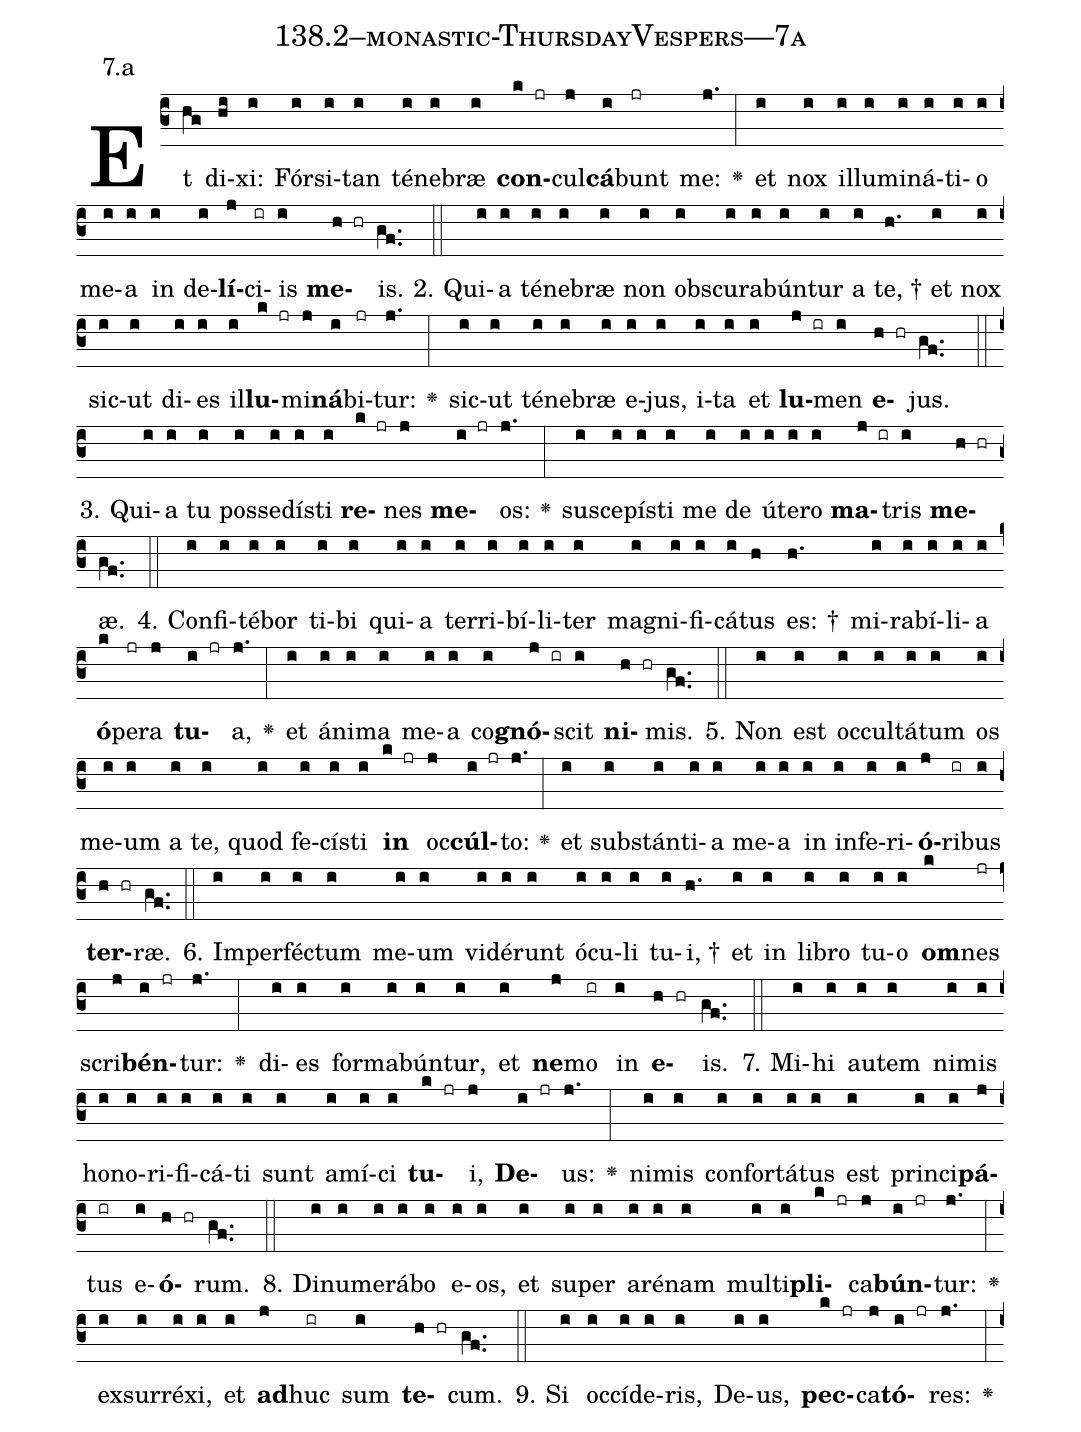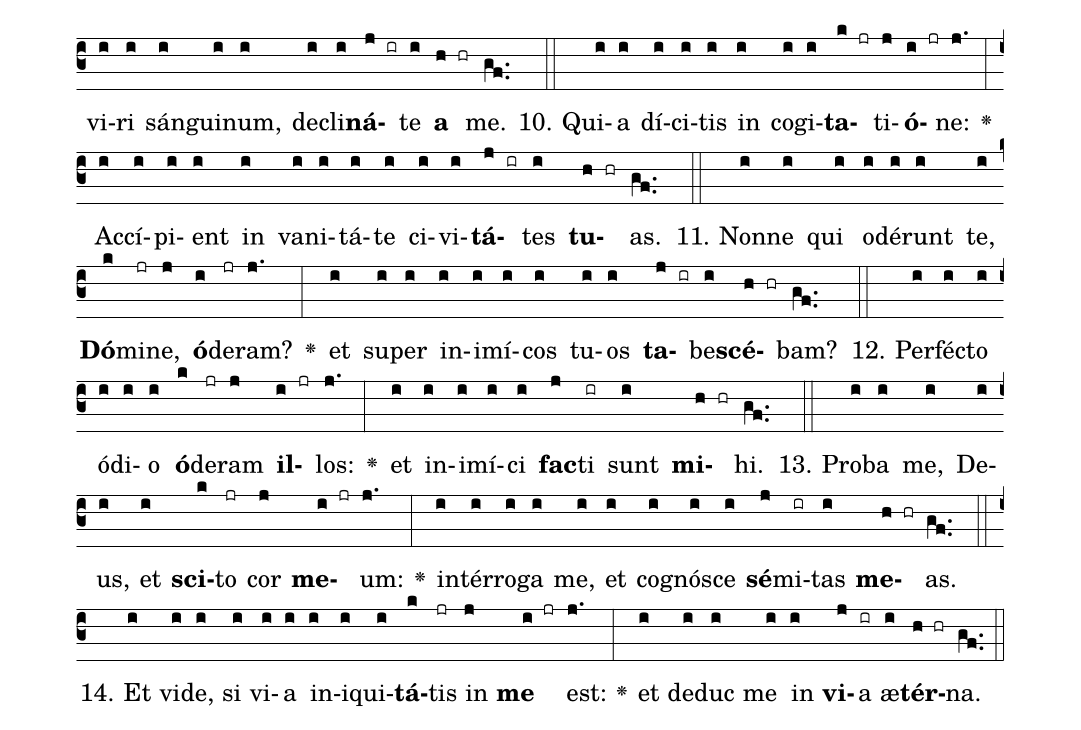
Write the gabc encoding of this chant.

name: 138.2--monastic-ThursdayVespers---7a;
annotation: 7.a;
%%
(c3)Et(hg) di(hi)xi:(i) Fór(i)si(i)tan(i) té(i)ne(i)bræ(i) <b>con</b>(k jr)cul(j)<b>cá</b>(i)bunt(jr) me:(j.) <v>\greheightstar</v>(:) et(i) nox(i) il(i)lu(i)mi(i)ná(i)ti(i)o(i) me(i)a(i) in(i) de(i)<b>lí</b>(j)ci(ir)is(i) <b>me</b>(h hr)is.(gf..) (::)
2. Qui(i)a(i) té(i)ne(i)bræ(i) non(i) obs(i)cu(i)ra(i)bún(i)tur(i) a(i) te, †(h.) et(i) nox(i) sic(i)ut(i) di(i)es(i) il(i)<b>lu</b>(k jr)mi(j)<b>ná</b>(i)bi(jr)tur:(j.) <v>\greheightstar</v>(:) sic(i)ut(i) té(i)ne(i)bræ(i) e(i)jus,(i) i(i)ta(i) et(i) <b>lu</b>(j ir)men(i) <b>e</b>(h hr)jus.(gf..) (::)
3. Qui(i)a(i) tu(i) pos(i)se(i)dís(i)ti(i) <b>re</b>(k jr)nes(j) <b>me</b>(i jr)os:(j.) <v>\greheightstar</v>(:) su(i)sce(i)pís(i)ti(i) me(i) de(i) ú(i)te(i)ro(i) <b>ma</b>(j ir)tris(i) <b>me</b>(h hr)æ.(gf..) (::)
4. Con(i)fi(i)té(i)bor(i) ti(i)bi(i) qui(i)a(i) ter(i)ri(i)bí(i)li(i)ter(i) ma(i)gni(i)fi(i)cá(i)tus(h) es: †(h.) mi(i)ra(i)bí(i)li(i)a(i) <b>ó</b>(k)pe(jr)ra(j) <b>tu</b>(i jr)a,(j.) <v>\greheightstar</v>(:) et(i) á(i)ni(i)ma(i) me(i)a(i) co(i)<b>gnó</b>(j ir)scit(i) <b>ni</b>(h hr)mis.(gf..) (::)
5. Non(i) est(i) oc(i)cul(i)tá(i)tum(i) os(i) me(i)um(i) a(i) te,(i) quod(i) fe(i)cís(i)ti(i) <b>in</b>(k jr) oc(j)<b>cúl</b>(i jr)to:(j.) <v>\greheightstar</v>(:) et(i) sub(i)stán(i)ti(i)a(i) me(i)a(i) in(i) in(i)fe(i)ri(i)<b>ó</b>(j)ri(ir)bus(i) <b>ter</b>(h hr)ræ.(gf..) (::)
6. Im(i)per(i)féc(i)tum(i) me(i)um(i) vi(i)dé(i)runt(i) ó(i)cu(i)li(i) tu(i)i, †(h.) et(i) in(i) li(i)bro(i) tu(i)o(i) <b>om</b>(k)nes(jr) scri(j)<b>bén</b>(i jr)tur:(j.) <v>\greheightstar</v>(:) di(i)es(i) for(i)ma(i)bún(i)tur,(i) et(i) <b>ne</b>(j)mo(ir) in(i) <b>e</b>(h hr)is.(gf..) (::)
7. Mi(i)hi(i) au(i)tem(i) ni(i)mis(i) ho(i)no(i)ri(i)fi(i)cá(i)ti(i) sunt(i) a(i)mí(i)ci(i) <b>tu</b>(k jr)i,(j) <b>De</b>(i jr)us:(j.) <v>\greheightstar</v>(:) ni(i)mis(i) con(i)for(i)tá(i)tus(i) est(i) prin(i)ci(i)<b>pá</b>(j)tus(ir) e(i)<b>ó</b>(h hr)rum.(gf..) (::)
8. Di(i)nu(i)me(i)rá(i)bo(i) e(i)os,(i) et(i) su(i)per(i) a(i)ré(i)nam(i) mul(i)ti(i)<b>pli</b>(k jr)ca(j)<b>bún</b>(i jr)tur:(j.) <v>\greheightstar</v>(:) ex(i)sur(i)ré(i)xi,(i) et(i) <b>ad</b>(j)huc(ir) sum(i) <b>te</b>(h hr)cum.(gf..) (::)
9. Si(i) oc(i)cí(i)de(i)ris,(i) De(i)us,(i) <b>pec</b>(k jr)ca(j)<b>tó</b>(i jr)res:(j.) <v>\greheightstar</v>(:) vi(i)ri(i) sán(i)gui(i)num,(i) de(i)cli(i)<b>ná</b>(j ir)te(i) <b>a</b>(h hr) me.(gf..) (::)
10. Qui(i)a(i) dí(i)ci(i)tis(i) in(i) co(i)gi(i)<b>ta</b>(k jr)ti(j)<b>ó</b>(i jr)ne:(j.) <v>\greheightstar</v>(:) Ac(i)cí(i)pi(i)ent(i) in(i) va(i)ni(i)tá(i)te(i) ci(i)vi(i)<b>tá</b>(j ir)tes(i) <b>tu</b>(h hr)as.(gf..) (::)
11. Non(i)ne(i) qui(i) o(i)dé(i)runt(i) te,(i) <b>Dó</b>(k)mi(jr)ne,(j) <b>ó</b>(i)de(jr)ram?(j.) <v>\greheightstar</v>(:) et(i) su(i)per(i) in(i)i(i)mí(i)cos(i) tu(i)os(i) <b>ta</b>(j ir)be(i)<b>scé</b>(h hr)bam?(gf..) (::)
12. Per(i)féc(i)to(i) ó(i)di(i)o(i) <b>ó</b>(k)de(jr)ram(j) <b>il</b>(i jr)los:(j.) <v>\greheightstar</v>(:) et(i) in(i)i(i)mí(i)ci(i) <b>fac</b>(j)ti(ir) sunt(i) <b>mi</b>(h hr)hi.(gf..) (::)
13. Pro(i)ba(i) me,(i) De(i)us,(i) et(i) <b>sci</b>(k)to(jr) cor(j) <b>me</b>(i jr)um:(j.) <v>\greheightstar</v>(:) in(i)tér(i)ro(i)ga(i) me,(i) et(i) co(i)gnó(i)sce(i) <b>sé</b>(j)mi(ir)tas(i) <b>me</b>(h hr)as.(gf..) (::)
14. Et(i) vi(i)de,(i) si(i) vi(i)a(i) in(i)i(i)qui(i)<b>tá</b>(k)tis(jr) in(j) <b>me</b>(i jr) est:(j.) <v>\greheightstar</v>(:) et(i) de(i)duc(i) me(i) in(i) <b>vi</b>(j)a(ir) æ(i)<b>tér</b>(h hr)na.(gf..) (::)
